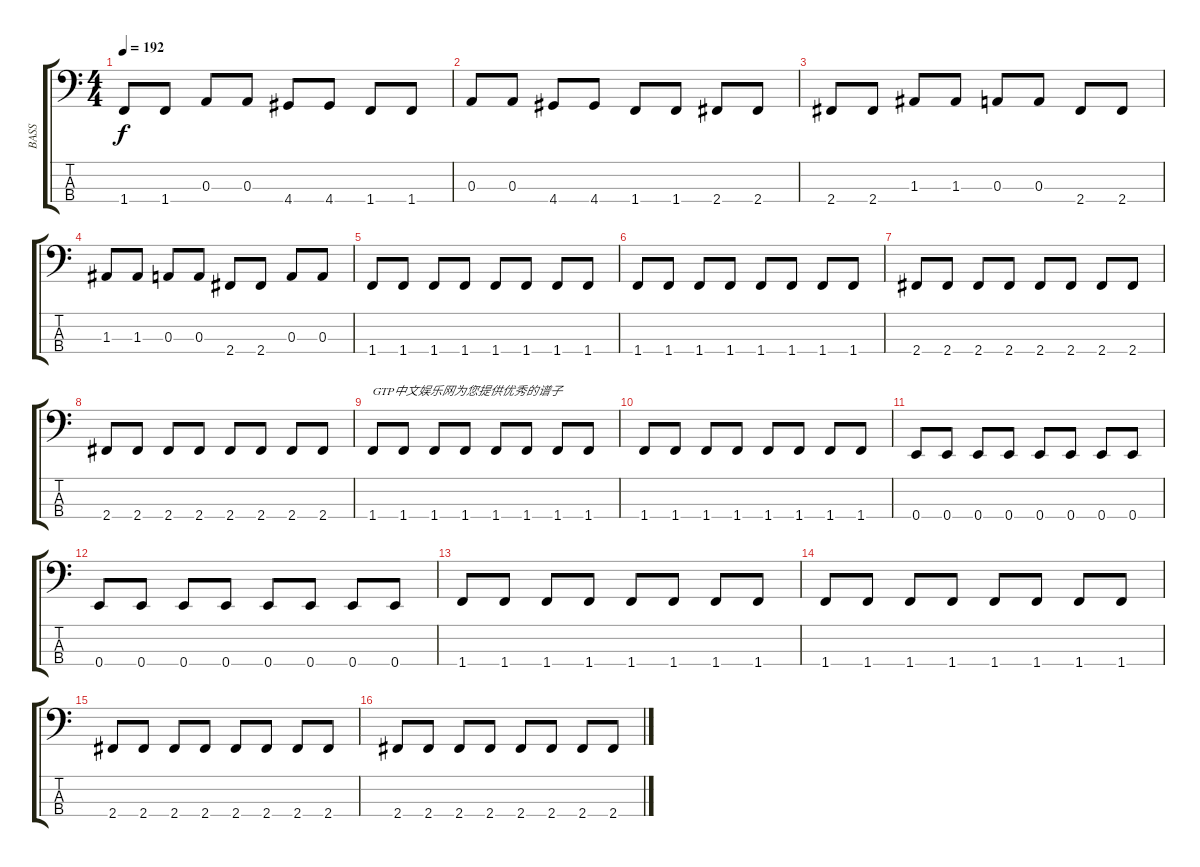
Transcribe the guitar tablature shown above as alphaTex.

\track ("BASS" "BASS") {instrument electricbasspick}
\staff {score tabs}
\tuning (G2 D2 A1 E1) {hide}
\ts (4 4)
\tempo 192
\clef f4
\ks c
1.4.8{dy f} 1.4.8 0.3.8 0.3.8 4.4.8 4.4.8 1.4.8 1.4.8 |
0.3.8 0.3.8 4.4.8 4.4.8 1.4.8 1.4.8 2.4.8 2.4.8 |
2.4.8 2.4.8 1.3.8 1.3.8 0.3.8 0.3.8 2.4.8 2.4.8 |
1.3.8 1.3.8 0.3.8 0.3.8 2.4.8 2.4.8 0.3.8 0.3.8 |
1.4.8 1.4.8 1.4.8 1.4.8 1.4.8 1.4.8 1.4.8 1.4.8 |
1.4.8 1.4.8 1.4.8 1.4.8 1.4.8 1.4.8 1.4.8 1.4.8 |
2.4.8 2.4.8 2.4.8 2.4.8 2.4.8 2.4.8 2.4.8 2.4.8 |
2.4.8 2.4.8 2.4.8 2.4.8 2.4.8 2.4.8 2.4.8 2.4.8 |
1.4.8{txt "GTP中文娱乐网为您提供优秀的谱子"} 1.4.8 1.4.8 1.4.8 1.4.8 1.4.8 1.4.8 1.4.8 |
1.4.8 1.4.8 1.4.8 1.4.8 1.4.8 1.4.8 1.4.8 1.4.8 |
0.4.8 0.4.8 0.4.8 0.4.8 0.4.8 0.4.8 0.4.8 0.4.8 |
0.4.8 0.4.8 0.4.8 0.4.8 0.4.8 0.4.8 0.4.8 0.4.8 |
1.4.8 1.4.8 1.4.8 1.4.8 1.4.8 1.4.8 1.4.8 1.4.8 |
1.4.8 1.4.8 1.4.8 1.4.8 1.4.8 1.4.8 1.4.8 1.4.8 |
2.4.8 2.4.8 2.4.8 2.4.8 2.4.8 2.4.8 2.4.8 2.4.8 |
2.4.8 2.4.8 2.4.8 2.4.8 2.4.8 2.4.8 2.4.8 2.4.8
